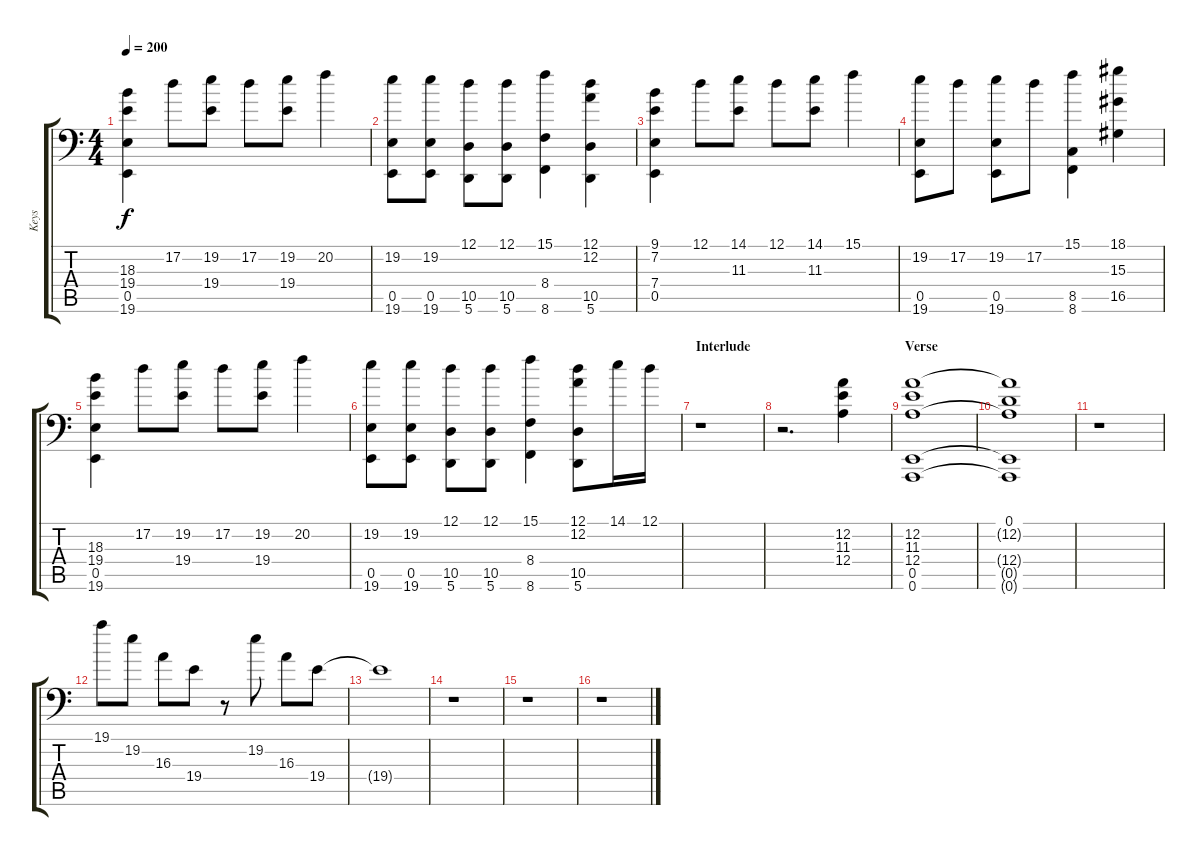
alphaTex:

\track ("Keys" "Keys") {instrument acousticgrandpiano}
\staff {score tabs}
\tuning (D4 A3 F3 A2 E2 A1) {hide}
\ts (4 4)
\tempo 200
\clef f4
\ks c
(18.3 19.4 0.5 19.6).4{dy f} 17.2.8 (19.2 19.4).8 17.2.8 (19.2 19.4).8 20.2.4 |
(19.2 0.5 19.6).8 (19.2 0.5 19.6).8 (12.1 10.5 5.6).8 (12.1 10.5 5.6).8 (15.1 8.4 8.6).4 (12.1 12.2 10.5 5.6).4 |
(9.1 7.2 7.4 0.5).4 12.1.8 (14.1 11.3).8 12.1.8 (14.1 11.3).8 15.1.4 |
(19.2 0.5 19.6).8 17.2.8 (19.2 0.5 19.6).8 17.2.8 (15.1 8.5 8.6).4 (18.1 15.3 16.5).4 |
(18.3 19.4 0.5 19.6).4 17.2.8 (19.2 19.4).8 17.2.8 (19.2 19.4).8 20.2.4 |
(19.2 0.5 19.6).8 (19.2 0.5 19.6).8 (12.1 10.5 5.6).8 (12.1 10.5 5.6).8 (15.1 8.4 8.6).4 (12.1 12.2 10.5 5.6).8 14.1.16 12.1.16 |
\section ("" "Interlude")
r.1 |
r.2{d} (12.2 11.3 12.4).4 |
\section ("" "Verse")
(12.2 11.3 12.4 0.5 0.6).1 |
(0.1 12.2{t} 12.4{t} 0.5{t} 0.6{t}).1 |
r.1 |
19.1.8 19.2.8 16.3.8 19.4.8 r.8 19.2.8 16.3.8 19.4.8 |
19.4{t}.1 |
r.1 |
r.1 |
r.1
